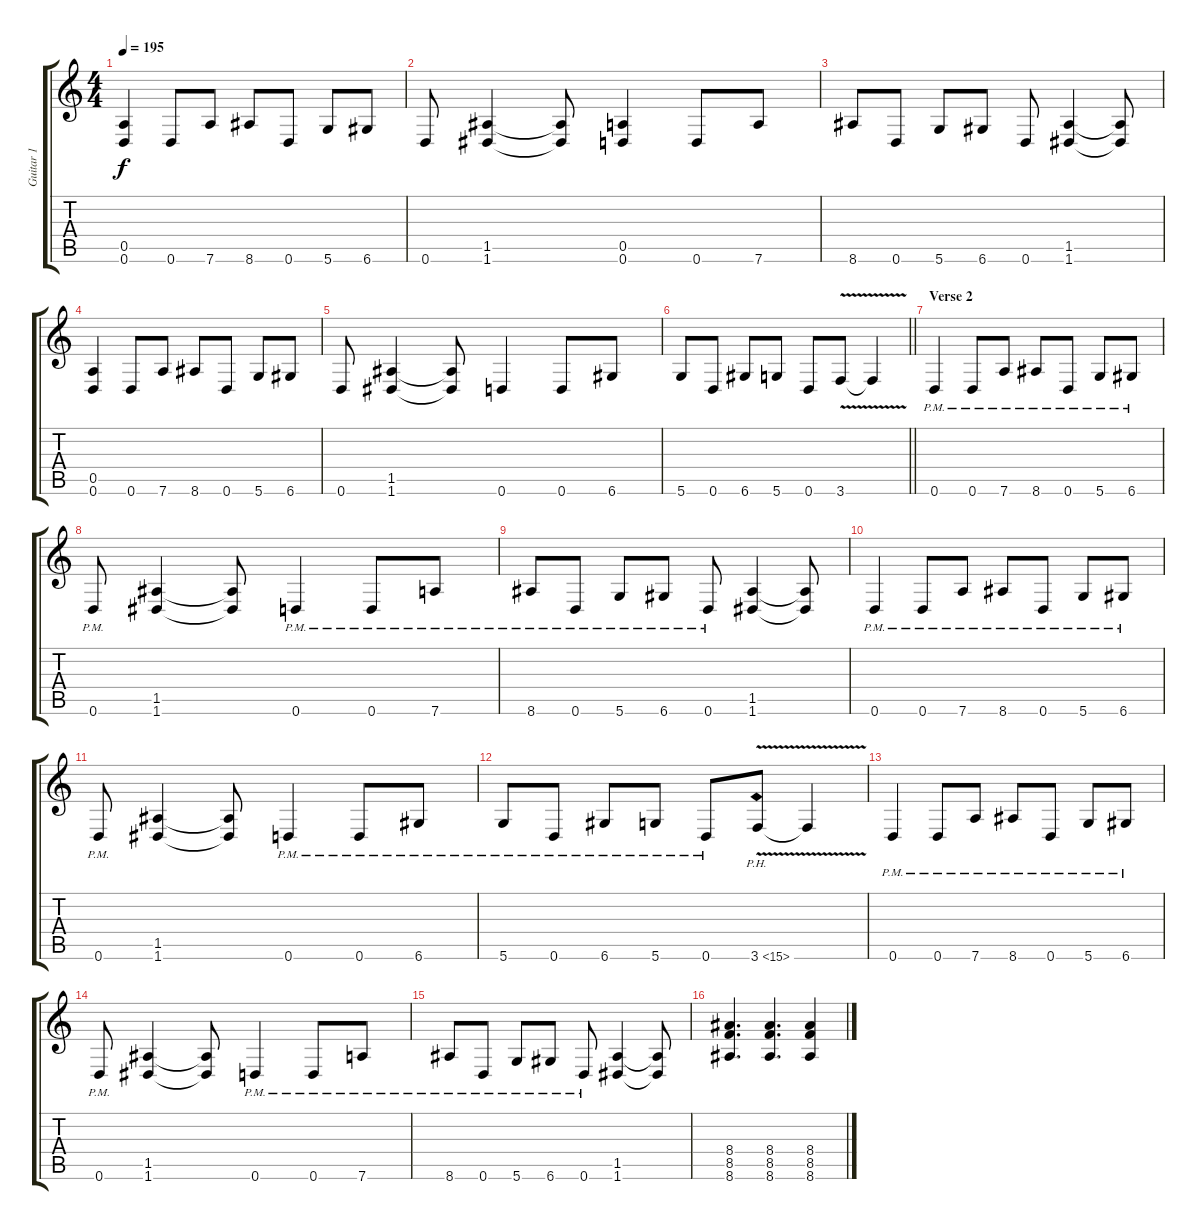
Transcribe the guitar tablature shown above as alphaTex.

\track ("Guitar 1" "Guitar 1") {instrument distortionguitar}
\staff {score tabs}
\tuning (E4 B3 G3 D3 A2 D2) {hide}
\ts (4 4)
\tempo 195
\clef g2
\ks c
(0.5 0.6).4{dy f volume 13 instrument distortionguitar} 0.6.8 7.6.8 8.6.8 0.6.8 5.6.8 6.6.8 |
0.6.8 (1.5 1.6).4 (1.5{t} 1.6{t}).8 (0.5 0.6).4 0.6.8 7.6.8 |
8.6.8 0.6.8 5.6.8 6.6.8 0.6.8 (1.5 1.6).4 (1.5{t} 1.6{t}).8 |
(0.5 0.6).4 0.6.8 7.6.8 8.6.8 0.6.8 5.6.8 6.6.8 |
0.6.8 (1.5 1.6).4 (1.5{t} 1.6{t}).8 0.6.4 0.6.8 6.6.8 |
\barLineRight lightlight
5.6.8 0.6.8 6.6.8 5.6.8 0.6.8 3.6{v}.8 3.6{t}.4 |
\section ("" "Verse 2")
0.6{pm}.4{instrument distortionguitar} 0.6{pm}.8 7.6{pm}.8 8.6{pm}.8 0.6{pm}.8 5.6{pm}.8 6.6{pm}.8 |
0.6{pm}.8 (1.5 1.6).4 (1.5{t} 1.6{t}).8 0.6{pm}.4 0.6{pm}.8 7.6{pm}.8 |
8.6{pm}.8 0.6{pm}.8 5.6{pm}.8 6.6{pm}.8 0.6{pm}.8 (1.5 1.6).4 (1.5{t} 1.6{t}).8 |
0.6{pm}.4 0.6{pm}.8 7.6{pm}.8 8.6{pm}.8 0.6{pm}.8 5.6{pm}.8 6.6{pm}.8 |
0.6{pm}.8 (1.5 1.6).4 (1.5{t} 1.6{t}).8 0.6{pm}.4 0.6{pm}.8 6.6{pm}.8 |
5.6{pm}.8 0.6{pm}.8 6.6{pm}.8 5.6{pm}.8 0.6{pm}.8 3.6{ph 12 v}.8 3.6{t}.4 |
0.6{pm}.4{instrument distortionguitar} 0.6{pm}.8 7.6{pm}.8 8.6{pm}.8 0.6{pm}.8 5.6{pm}.8 6.6{pm}.8 |
0.6{pm}.8 (1.5 1.6).4 (1.5{t} 1.6{t}).8 0.6{pm}.4 0.6{pm}.8 7.6{pm}.8 |
8.6{pm}.8 0.6{pm}.8 5.6{pm}.8 6.6{pm}.8 0.6{pm}.8 (1.5 1.6).4 (1.5{t} 1.6{t}).8 |
(8.4 8.5 8.6).4{d volume 14} (8.4 8.5 8.6).4{d} (8.4 8.5 8.6).4
